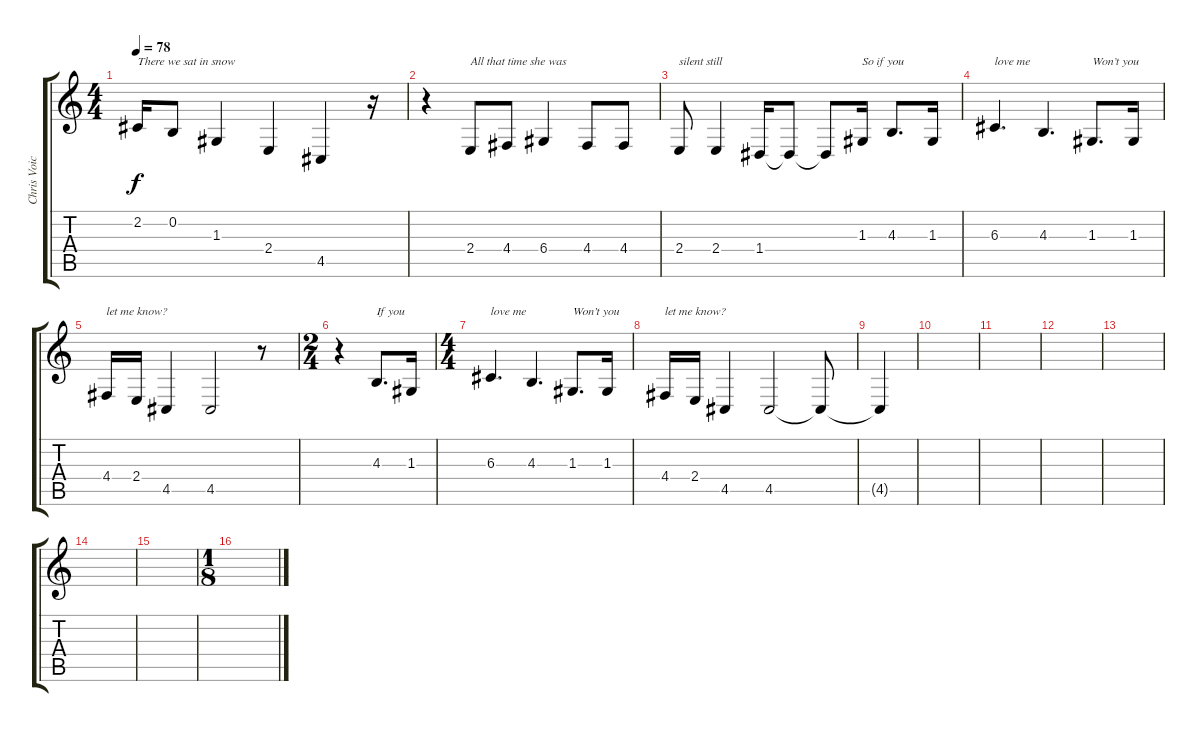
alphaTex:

\track ("Chris Voice" "Chris Voic") {instrument flute}
\staff {score tabs}
\tuning (E4 B3 G3 D3 A2 E2) {hide}
\ts (4 4)
\tempo 78
\clef g2
\ks c
2.2.16{txt "There we sat in snow" dy f} 0.2.8 1.3.4 2.4.4 4.5.4 r.16 |
r.4 2.4.8{txt "All that time she was"} 4.4.8 6.4.4 4.4.8 4.4.8 |
2.4.8{txt "silent still"} 2.4.4 1.4.16 1.4{t}.8 1.4{t}.8 1.3.16{txt "So if you"} 4.3.8{d} 1.3.16 |
6.3.4{d txt "love me"} 4.3.4{d} 1.3.8{d txt "Won’t you"} 1.3.16 |
4.4.16{txt "let me know?"} 2.4.16 4.5.4 4.5.2 r.8 |
\ts (2 4)
r.4 4.3.8{d txt "If you"} 1.3.16 |
\ts (4 4)
6.3.4{d txt "love me"} 4.3.4{d} 1.3.8{d txt "Won’t you"} 1.3.16 |
4.4.16{txt "let me know?"} 2.4.16 4.5.4 4.5.2 4.5{t}.8 |
4.5{t}.4 |
|
|
|
|
|
|
\ts (1 8)
